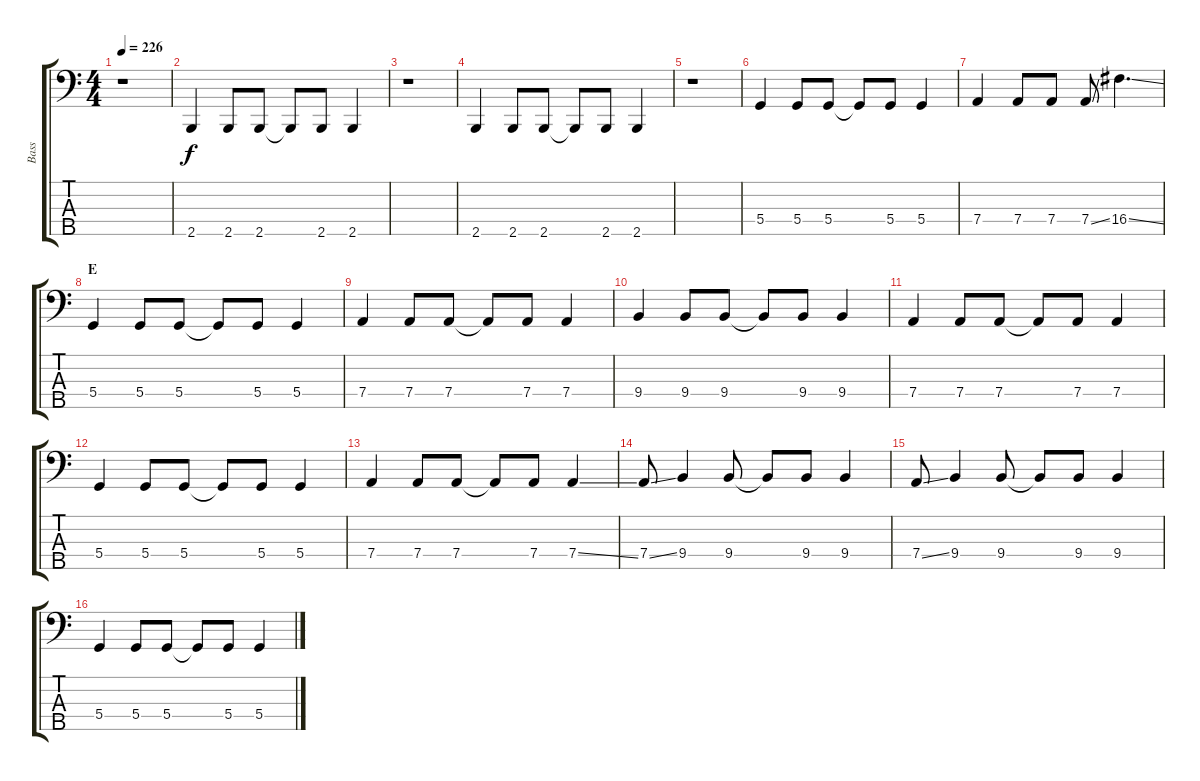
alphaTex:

\track ("Bass" "Bass") {instrument electricbasspick}
\staff {score tabs}
\tuning (G2 D2 A1 D1 A0) {hide}
\ts (4 4)
\tempo 226
\clef f4
\ks c
r.1{dy f} |
2.5.4 2.5.8 2.5.8 2.5{t}.8 2.5.8 2.5.4 |
r.1 |
2.5.4 2.5.8 2.5.8 2.5{t}.8 2.5.8 2.5.4 |
r.1 |
5.4.4 5.4.8 5.4.8 5.4{t}.8 5.4.8 5.4.4 |
7.4.4 7.4.8 7.4.8 7.4{ss}.8 16.4{ss}.4{d} |
\section ("" "E")
5.4.4 5.4.8 5.4.8 5.4{t}.8 5.4.8 5.4.4 |
7.4.4 7.4.8 7.4.8 7.4{t}.8 7.4.8 7.4.4 |
9.4.4 9.4.8 9.4.8 9.4{t}.8 9.4.8 9.4.4 |
7.4.4 7.4.8 7.4.8 7.4{t}.8 7.4.8 7.4.4 |
5.4.4 5.4.8 5.4.8 5.4{t}.8 5.4.8 5.4.4 |
7.4.4 7.4.8 7.4.8 7.4{t}.8 7.4.8 7.4{ss}.4 |
7.4{ss}.8 9.4.4 9.4.8 9.4{t}.8 9.4.8 9.4.4 |
7.4{ss}.8 9.4.4 9.4.8 9.4{t}.8 9.4.8 9.4.4 |
5.4.4 5.4.8 5.4.8 5.4{t}.8 5.4.8 5.4.4
